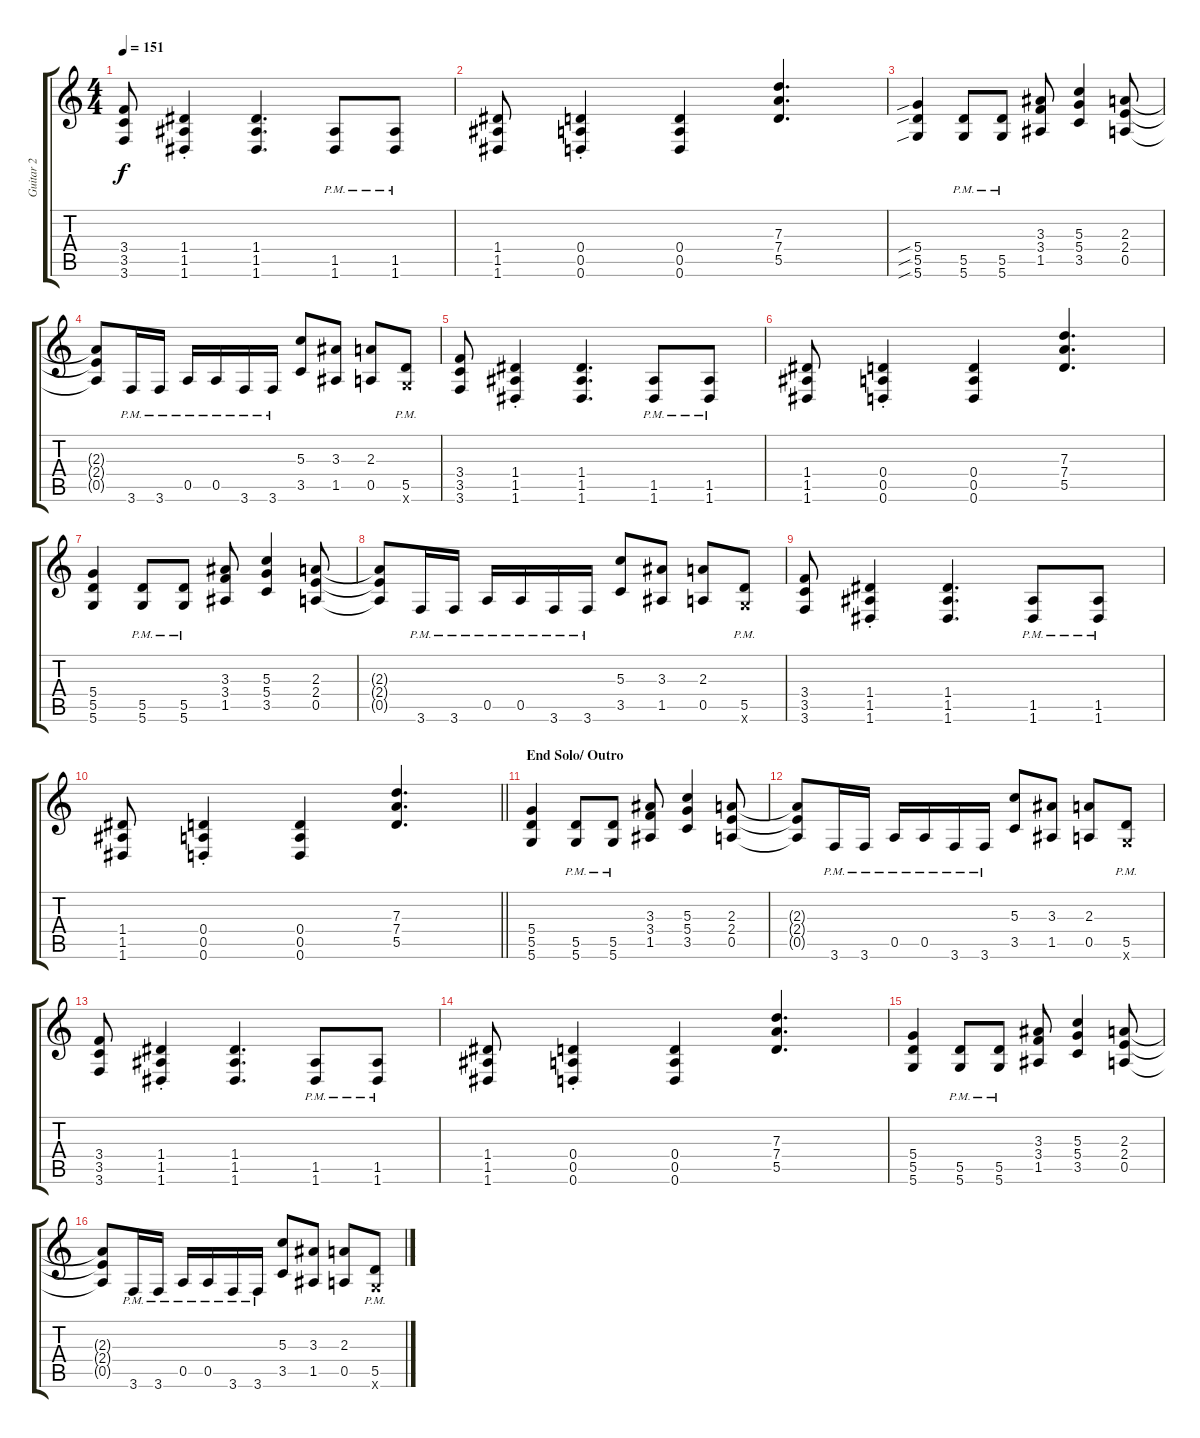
\track ("Guitar 2" "Guitar 2") {instrument overdrivenguitar}
\staff {score tabs}
\tuning (E4 B3 G3 D3 A2 D2) {hide}
\ts (4 4)
\tempo 151
\clef g2
\ks c
(3.4 3.5 3.6).8{dy f} (1.4{st} 1.5{st} 1.6{st}).4 (1.4 1.5 1.6).4{d} (1.5{pm} 1.6{pm}).8 (1.5{pm} 1.6{pm}).8 |
(1.4 1.5 1.6).8 (0.4{st} 0.5{st} 0.6{st}).4 (0.4 0.5 0.6).4 (7.3 7.4 5.5).4{d} |
(5.4{sib} 5.5{sib} 5.6{sib}).4 (5.5{pm} 5.6{pm}).8 (5.5{pm} 5.6{pm}).8 (3.3 3.4 1.5).8 (5.3 5.4 3.5).4 (2.3 2.4 0.5).8 |
(2.3{t} 2.4{t} 0.5{t}).8 3.6{pm}.16 3.6{pm}.16 0.5{pm}.16 0.5{pm}.16 3.6{pm}.16 3.6{pm}.16 (5.3 3.5).8 (3.3 1.5).8 (2.3 0.5).8 (5.5{pm} 5.6{pm x}).8 |
(3.4 3.5 3.6).8 (1.4{st} 1.5{st} 1.6{st}).4 (1.4 1.5 1.6).4{d} (1.5{pm} 1.6{pm}).8 (1.5{pm} 1.6{pm}).8 |
(1.4 1.5 1.6).8 (0.4{st} 0.5{st} 0.6{st}).4 (0.4 0.5 0.6).4 (7.3 7.4 5.5).4{d} |
(5.4 5.5 5.6).4 (5.5{pm} 5.6).8 (5.5{pm} 5.6).8 (3.3 3.4 1.5).8 (5.3 5.4 3.5).4 (2.3 2.4 0.5).8 |
(2.3{t} 2.4{t} 0.5{t}).8 3.6{pm}.16 3.6{pm}.16 0.5{pm}.16 0.5{pm}.16 3.6{pm}.16 3.6{pm}.16 (5.3 3.5).8 (3.3 1.5).8 (2.3 0.5).8 (5.5{pm} 5.6{pm x}).8 |
(3.4 3.5 3.6).8 (1.4{st} 1.5{st} 1.6{st}).4 (1.4 1.5 1.6).4{d} (1.5{pm} 1.6{pm}).8 (1.5{pm} 1.6{pm}).8 |
\barLineRight lightlight
(1.4 1.5 1.6).8 (0.4{st} 0.5{st} 0.6{st}).4 (0.4 0.5 0.6).4 (7.3 7.4 5.5).4{d} |
\section ("" "End Solo/ Outro")
(5.4 5.5 5.6).4 (5.5{pm} 5.6).8 (5.5{pm} 5.6).8 (3.3 3.4 1.5).8 (5.3 5.4 3.5).4 (2.3 2.4 0.5).8 |
(2.3{t} 2.4{t} 0.5{t}).8 3.6{pm}.16 3.6{pm}.16 0.5{pm}.16 0.5{pm}.16 3.6{pm}.16 3.6{pm}.16 (5.3 3.5).8 (3.3 1.5).8 (2.3 0.5).8 (5.5{pm} 5.6{pm x}).8 |
(3.4 3.5 3.6).8 (1.4{st} 1.5{st} 1.6{st}).4 (1.4 1.5 1.6).4{d} (1.5{pm} 1.6{pm}).8 (1.5{pm} 1.6{pm}).8 |
(1.4 1.5 1.6).8 (0.4{st} 0.5{st} 0.6{st}).4 (0.4 0.5 0.6).4 (7.3 7.4 5.5).4{d} |
(5.4 5.5 5.6).4 (5.5{pm} 5.6).8 (5.5{pm} 5.6).8 (3.3 3.4 1.5).8 (5.3 5.4 3.5).4 (2.3 2.4 0.5).8 |
(2.3{t} 2.4{t} 0.5{t}).8 3.6{pm}.16 3.6{pm}.16 0.5{pm}.16 0.5{pm}.16 3.6{pm}.16 3.6{pm}.16 (5.3 3.5).8 (3.3 1.5).8 (2.3 0.5).8 (5.5{pm} 5.6{pm x}).8
